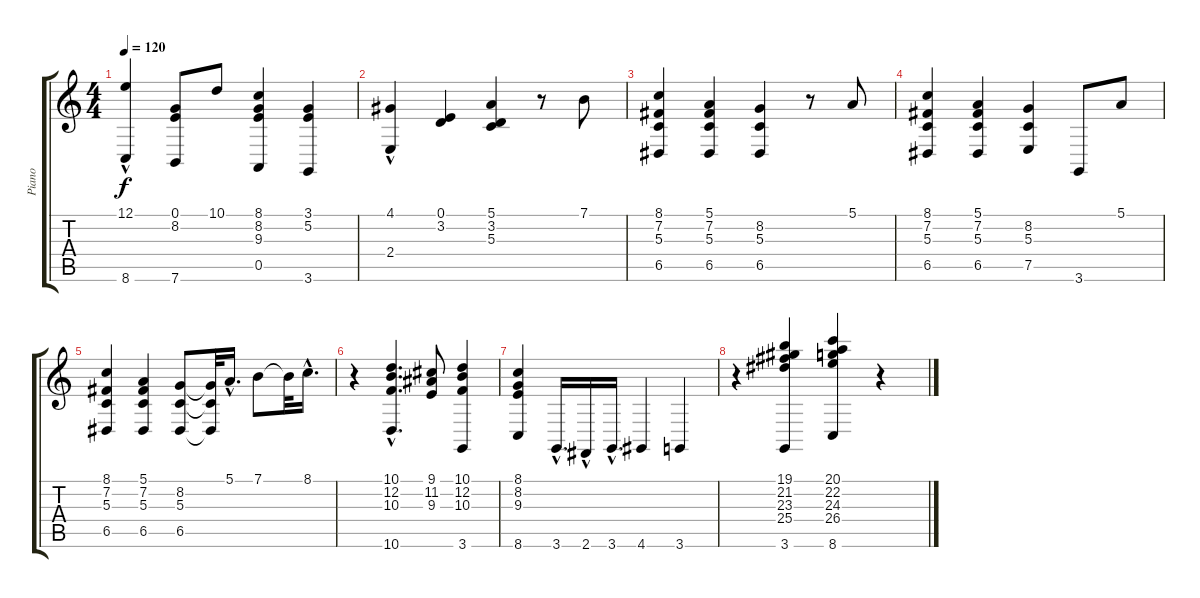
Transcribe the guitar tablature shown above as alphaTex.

\track ("Piano" "Piano") {instrument electricgrandpiano}
\staff {score tabs}
\tuning (E4 B3 G3 D3 A2 E2) {hide}
\ts (4 4)
\tempo 120
\clef g2
\ks c
(12.1{hac} 8.6).4{dy f} (0.1 8.2 7.6).8 10.1.8 (8.1 8.2 9.3 0.5).4 (3.1 5.2 3.6).4 |
(4.1 2.4{hac}).4 (0.1 3.2).4 (5.1 3.2 5.3).4 r.8 7.1.8 |
(8.1 7.2 5.3 6.5).4 (5.1 7.2 5.3 6.5).4 (8.2 5.3 6.5).4 r.8 5.1.8 |
(8.1 7.2 5.3 6.5).4 (5.1 7.2 5.3 6.5).4 (8.2 5.3 7.5).4 3.6.8 5.1.8 |
(8.1 7.2 5.3 6.5).4 (5.1 7.2 5.3 6.5).4 (8.2 5.3 6.5).8 (8.2{t} 5.3{t} 6.5{t}).32 5.1{hac}.16{d} 7.1.8 7.1{t}.32 8.1{hac}.16{d} |
r.4 (10.1{hac} 12.2{hac} 10.3{hac} 10.6).4{d} (9.1 11.2 9.3).8 (10.1 12.2 10.3 3.6).4 |
(8.1 8.2 9.3 8.6).4 3.6{hac}.16{d} 2.6{hac}.16 3.6{hac}.16{d} 4.6.4 3.6.4 |
r.4 (19.1 21.2 23.3 25.4 3.6).4 (20.1 22.2 24.3 26.4 8.6).4 r.4
